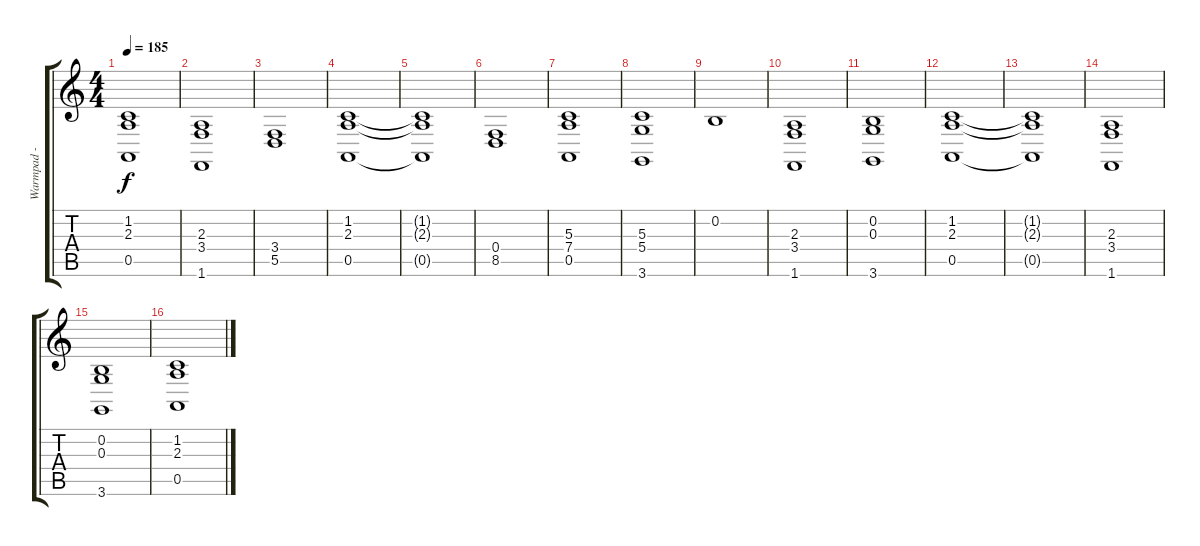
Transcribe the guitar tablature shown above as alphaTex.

\track ("Warmpad -" "Warmpad -") {instrument pad2warm}
\staff {score tabs}
\tuning (E4 B3 G3 D3 A2 E2) {hide}
\ts (4 4)
\tempo 185
\clef g2
\ks c
(1.2{t} 2.3{t} 0.5{t}).1{dy f} |
(2.3 3.4 1.6).1 |
(3.4 5.5).1 |
(1.2 2.3 0.5).1 |
(1.2{t} 2.3{t} 0.5{t}).1 |
(0.4 8.5).1 |
(5.3 7.4 0.5).1 |
(5.3 5.4 3.6).1 |
0.2.1 |
(2.3 3.4 1.6).1{volume 12} |
(0.2 0.3 3.6).1{volume 12} |
(1.2 2.3 0.5).1{volume 12} |
(1.2{t} 2.3{t} 0.5{t}).1 |
(2.3 3.4 1.6).1{volume 10} |
(0.2 0.3 3.6).1{volume 10} |
(1.2 2.3 0.5).1{volume 9}
